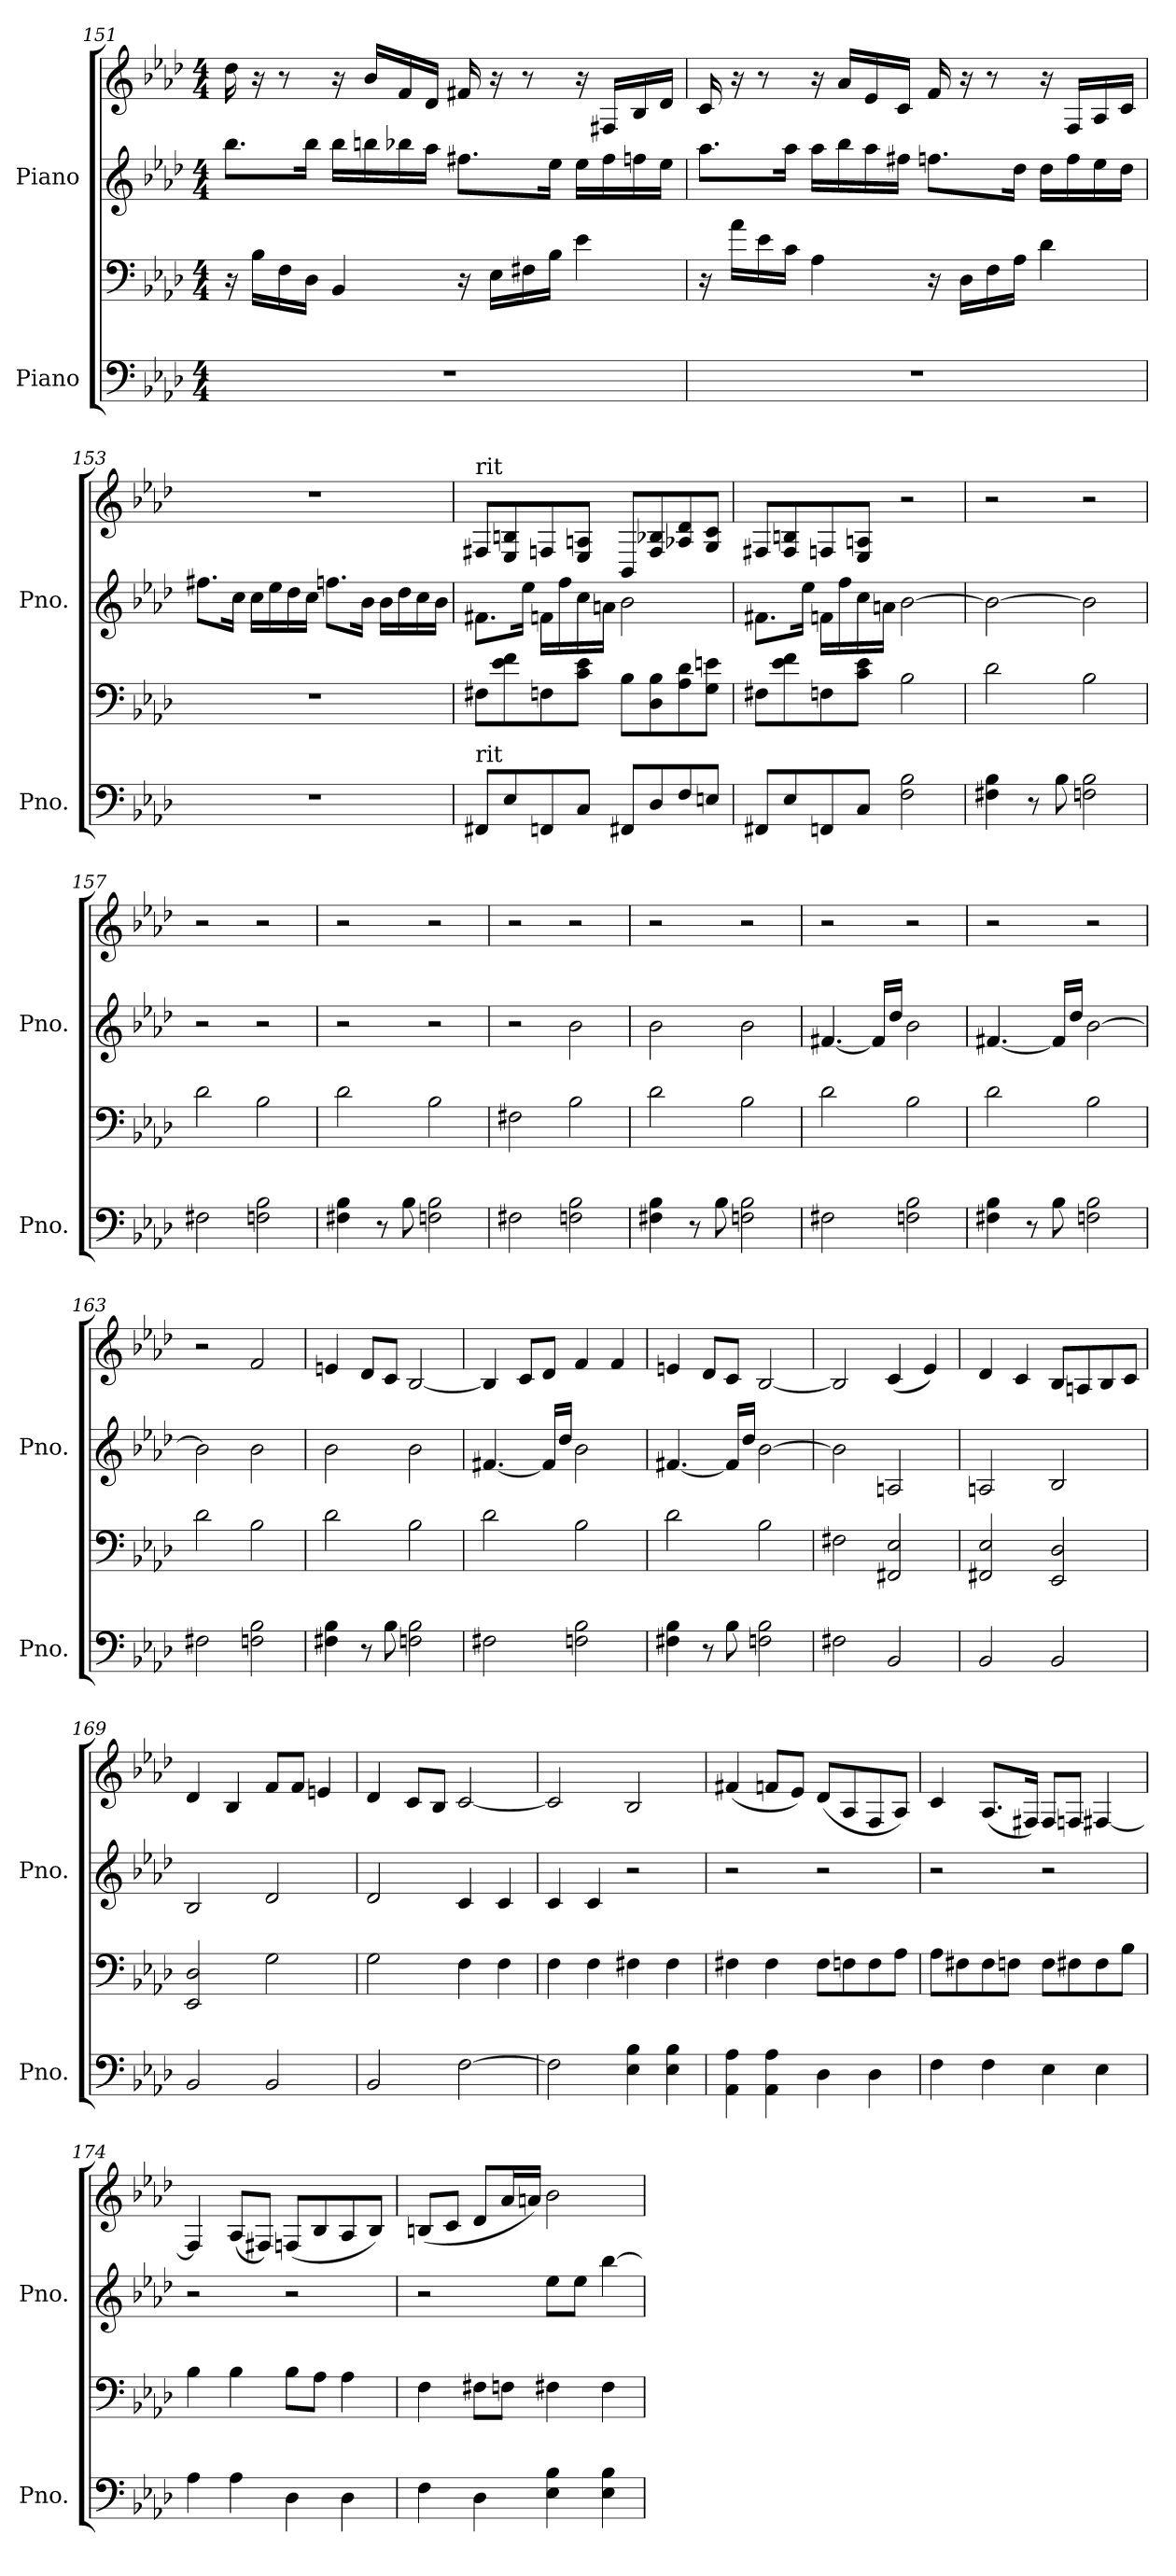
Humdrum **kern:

**kern	**kern	**kern	**kern
*part2	*part2	*part1	*part1
*staff4	*staff3	*staff2	*staff1
*I"Piano	*	*I"Piano	*
*I'Pno.	*	*I'Pno.	*
!!LO:PB:g=z
*clefF4	*clefF4	*clefG2	*clefG2
*k[b-e-a-d-]	*k[b-e-a-d-]	*k[b-e-a-d-]	*k[b-e-a-d-]
*M4/4	*M4/4	*M4/4	*M4/4
=151	=151	=151	=151
1r	16r	8.bb-\L	16dd-\
.	16B-\LL	.	16r
.	16F\	.	8r
.	16D-\JJ	16bb-\Jk	.
.	4BB-/	16bb-\LL	16r
.	.	16bbn\	16b-/LL
.	.	16bb-X\	16f/
.	.	16aa-\JJ	16d-/JJ
.	16r	8.ff#X\L	16f#X/
.	16E-\LL	.	16r
.	16F#X\	.	8r
.	16B-\JJ	16ee-\Jk	.
.	4e-\	16ee-\LL	16r
.	.	16ff#\	16F#X/LL
.	.	16ffn\	16B-/
.	.	16ee-\JJ	16d-/JJ
=152	=152	=152	=152
1r	16r	8.aa-\L	16c/
.	16a-\LL	.	16r
.	16e-\	.	8r
.	16c\JJ	16aa-\Jk	.
.	4A-\	16aa-\LL	16r
.	.	16bb-\	16a-/LL
.	.	16aa-\	16e-/
.	.	16ff#X\JJ	16c/JJ
.	16r	8.ffn\L	16f/
.	16D-\LL	.	16r
.	16F\	.	8r
.	16A-\JJ	16dd-\Jk	.
.	4d-\	16dd-\LL	16r
.	.	16ff\	16F/LL
.	.	16ee-\	16A-/
.	.	16dd-\JJ	16c/JJ
!!LO:LB:g=z
=153	=153	=153	=153
1r	1r	8.ff#X\L	1r
.	.	16cc\Jk	.
.	.	16cc\LL	.
.	.	16ee-\	.
.	.	16dd-\	.
.	.	16cc\JJ	.
.	.	8.ffn\L	.
.	.	16b-\Jk	.
.	.	16b-\LL	.
.	.	16dd-\	.
.	.	16cc\	.
.	.	16b-\JJ	.
=154	=154	=154	=154
!	!	!	!LO:TX:a:t=rit
!LO:TX:a:t=rit	!	!	!
8FF#X/L	8F#X\L	8.f#X\L	8F#X/L
8E-/	8e-\ 8f\	.	8E-/ 8Bn/
.	.	16ee-\Jk	.
8FFn/	8Fn\	16fn\LL	8Fn/
.	.	16ff\	.
8C/J	8c\ 8e-\J	16cc\	8E-/ 8An/J
.	.	16an\JJ	.
8FF#X/L	8B-\L	2b-\	8BB-/L
8D-/	8D-\ 8B-\	.	8F/ 8B-X/
8F/	8A-\ 8d-\	.	8A-X/ 8d-/
8En/J	8G\ 8en\J	.	8G/ 8c/J
=155	=155	=155	=155
8FF#X/L	8F#X\L	8.f#X\L	8F#X/L
8E-/	8e-\ 8f\	.	8F#/ 8Bn/
.	.	16ee-\Jk	.
8FFn/	8Fn\	16fn\LL	8Fn/
.	.	16ff\	.
8C/J	8c\ 8e-\J	16cc\	8E-/ 8An/J
.	.	16an\JJ	.
2F\ 2B-\	2B-\	[2b-\	2r
!!LO:LB:g=z
=156	=156	=156	=156
4F#X\ 4B-\	2d-\	2b-\_	2r
8r	.	.	.
8B-\	.	.	.
2Fn\ 2B-\	2B-\	2b-\]	2r
=157	=157	=157	=157
2F#X\	2d-\	2r	2r
2Fn\ 2B-\	2B-\	2r	2r
=158	=158	=158	=158
4F#X\ 4B-\	2d-\	2r	2r
8r	.	.	.
8B-\	.	.	.
2Fn\ 2B-\	2B-\	2r	2r
=159	=159	=159	=159
2F#X\	2F#X\	2r	2r
2Fn\ 2B-\	2B-\	2b-\	2r
=160	=160	=160	=160
4F#X\ 4B-\	2d-\	2b-\	2r
8r	.	.	.
8B-\	.	.	.
2Fn\ 2B-\	2B-\	2b-\	2r
=161	=161	=161	=161
2F#X\	2d-\	[4.f#X/	2r
.	.	16f#/LL]	.
.	.	16dd-/JJ	.
2Fn\ 2B-\	2B-\	2b-\	2r
=162	=162	=162	=162
4F#X\ 4B-\	2d-\	[4.f#X/	2r
8r	.	.	.
8B-\	.	16f#/LL]	.
.	.	16dd-/JJ	.
2Fn\ 2B-\	2B-\	[2b-\	2r
=163	=163	=163	=163
2F#X\	2d-\	2b-\]	2r
2Fn\ 2B-\	2B-\	2b-\	2f/
!!LO:PB:g=z
=164	=164	=164	=164
4F#X\ 4B-\	2d-\	2b-\	4en/
8r	.	.	8d-/L
8B-\	.	.	8c/J
2Fn\ 2B-\	2B-\	2b-\	[2B-/
=165	=165	=165	=165
2F#X\	2d-\	[4.f#X/	4B-/]
.	.	.	8c/L
.	.	16f#/LL]	8d-/J
.	.	16dd-/JJ	.
2Fn\ 2B-\	2B-\	2b-\	4f/
.	.	.	4f/
=166	=166	=166	=166
4F#X\ 4B-\	2d-\	[4.f#X/	4en/
8r	.	.	8d-/L
8B-\	.	16f#/LL]	8c/J
.	.	16dd-/JJ	.
2Fn\ 2B-\	2B-\	[2b-\	[2B-/
=167	=167	=167	=167
2F#X\	2F#X\	2b-\]	2B-/]
2BB-/	2FF#X/ 2E-/	2An/	(4c/
.	.	.	4e-/)
=168	=168	=168	=168
2BB-/	2FF#X/ 2E-/	2An/	4d-/
.	.	.	4c/
2BB-/	2EE-/ 2D-/	2B-/	8B-/L
.	.	.	8An/
.	.	.	8B-/
.	.	.	8c/J
=169	=169	=169	=169
2BB-/	2EE-/ 2D-/	2B-/	4d-/
.	.	.	4B-/
2BB-/	2G\	2d-/	8f/L
.	.	.	8f/J
.	.	.	4en/
!!LO:LB:g=z
=170	=170	=170	=170
2BB-/	2G\	2d-/	4d-/
.	.	.	8c/L
.	.	.	8B-/J
[2F\	4F\	4c/	[2c/
.	4F\	4c/	.
=171	=171	=171	=171
2F\]	4F\	4c/	2c/]
.	4F\	4c/	.
4E-\ 4B-\	4F#X\	2r	2B-/
4E-\ 4B-\	4F#\	.	.
=172	=172	=172	=172
4AA-\ 4A-\	4F#X\	2r	(4f#X/
4AA-\ 4A-\	4F#\	.	8fn/L
.	.	.	8e-/J)
4D-\	8F#\L	2r	(8d-/L
.	8Fn\	.	8A-/
4D-\	8F\	.	8F/
.	8A-\J	.	8A-/J)
=173	=173	=173	=173
4F\	8A-\L	2r	4c/
.	8F#X\	.	.
4F\	8F#\	.	(8.A-/L
.	8Fn\J	.	.
.	.	.	16F#X/Jk)
4E-\	8F\L	2r	8F#/L
.	8F#X\	.	8Fn/J
4E-\	8F#\	.	[4F#X/
.	8B-\J	.	.
!!LO:LB:g=z
=174	=174	=174	=174
4A-\	4B-\	2r	4F#/]
4A-\	4B-\	.	(8A-/L
.	.	.	8F#X/J)
4D-\	8B-\L	2r	(8Fn/L
.	8A-\J	.	8B-/
4D-\	4A-\	.	8A-/
.	.	.	8B-/J)
=175	=175	=175	=175
4F\	4F\	2r	(8Bn/L
.	.	.	8c/J
4D-\	8F#X\L	.	8d-/L
.	8Fn\J	.	16a-/L
.	.	.	16an/JJ)
4E-\ 4B-\	4F#X\	8ee-\L	2b-\
.	.	8ee-\J	.
4E-\ 4B-\	4F#\	[4bb-\	.
=	=	=	=
*-	*-	*-	*-
